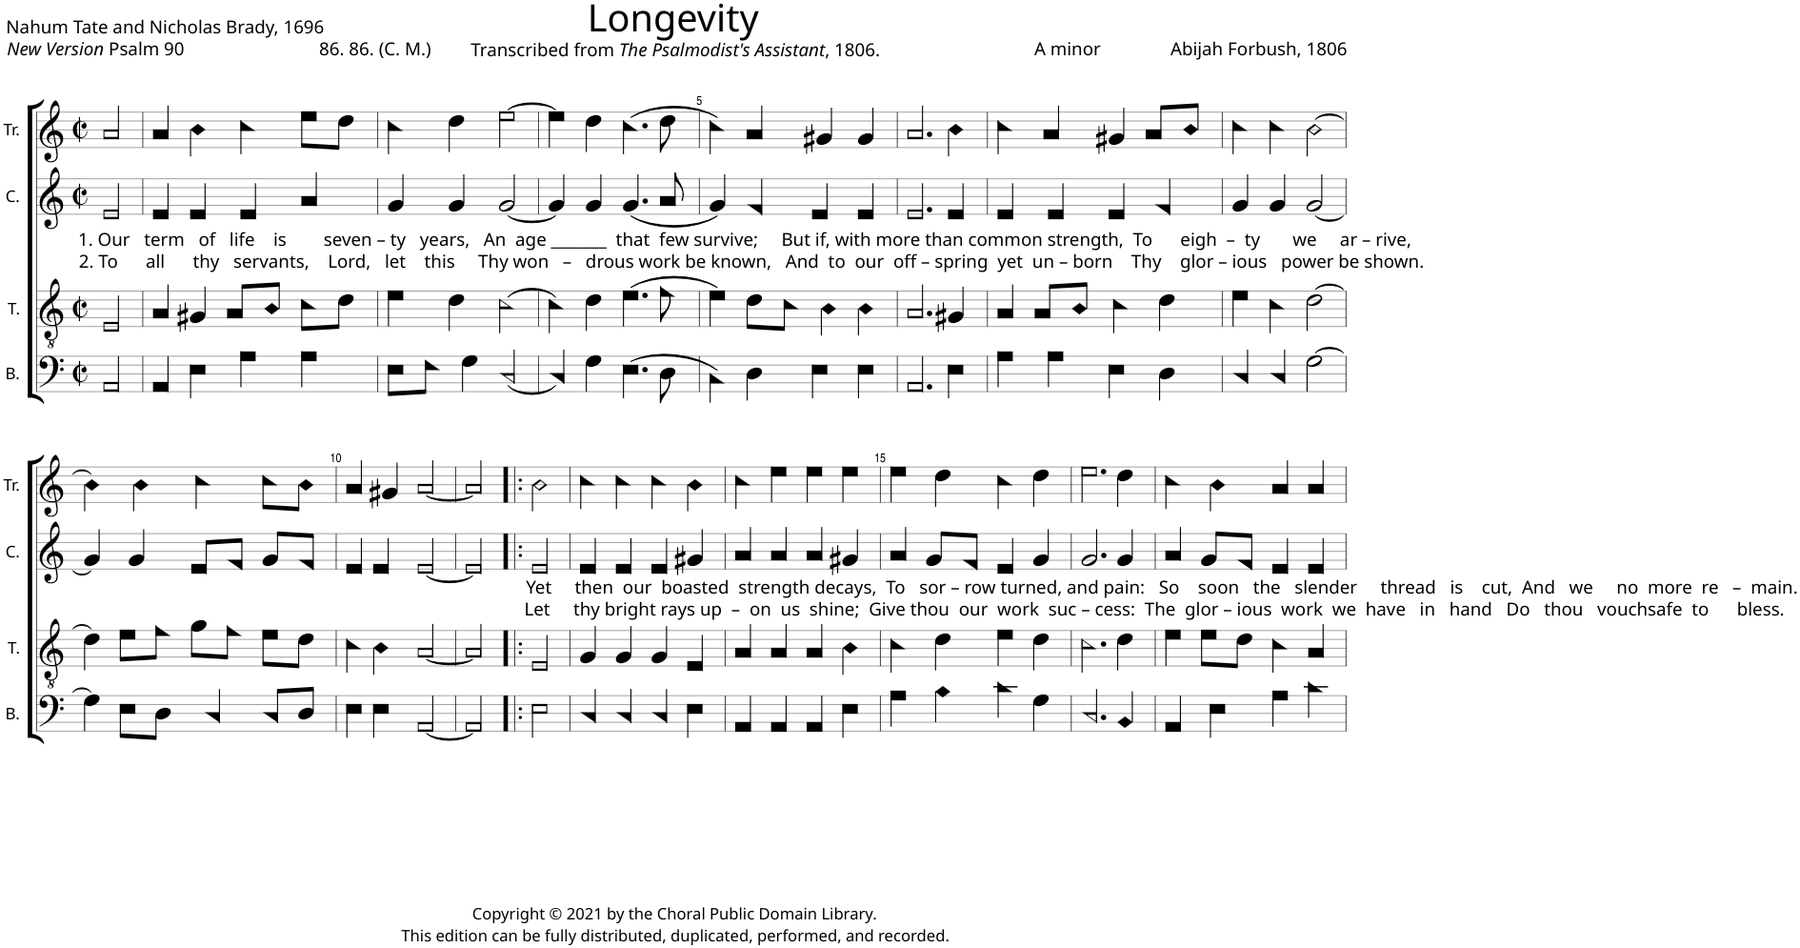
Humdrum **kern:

**kern	**kern	**kern	**kern
*part4	*part3	*part2	*part1
*staff4	*staff3	*staff2	*staff1
*I"B.	*I"T.	*I"C.	*I"Tr.
*I'B.	*I'T.	*I'C.	*I'Tr.
*clefF4	*clefGv2	*clefG2	*clefG2
*k[]	*k[]	*k[]	*k[]
*M2/2	*M2/2	*M2/2	*M2/2
*met(c|)	*met(c|)	*met(c|)	*met(c|)
=1	=1	=1	=1
!	!LO:TX:a:t=1. Our   term   of   life    is        seven – ty   years,   An  age _______  that  few survive;     But if, with more than common strength,  To      eigh  –  ty       we     ar – rive,	!	!
!	!LO:TX:a:t=2. To      all      thy   servants,    Lord,   let    this     Thy won   –   drous work be known,   And  to  our  off – spring  yet  un – born    Thy    glor – ious   power be shown.	!	!
2AA!/	2E!/	2e!/	2a!/
=2	=2	=2	=2
4AA!/	4A!/	4e!/	4a!/
4E!\	4G#X!/	4e!/	4b!\
4A!\	8A!/L	4e!/	4cc!\
.	8B!/J	.	.
4A!\	8c!\L	4a!/	8ee!\L
.	8d!\J	.	8dd!\J
=3	=3	=3	=3
8E!\L	4e!\	4g!/	4cc!\
8F!\J	.	.	.
4G!\	4d!\	4g!/	4dd!\
[2C!/	[2c!\	[2g!/	[2ee!\
=4	=4	=4	=4
4C!/]	4c!\]	4g!/]	4ee!\]
4G!\	4d!\	4g!/	4dd!\
(4.E!\	(4.e!\	(4.g!/	(4.cc!\
8D!\	8f!\	8a!/	8dd!\
=5	=5	=5	=5
4C!\)	4e!\)	4g!/)	4cc!\)
4D!\	8d!\L	4f!/	4a!/
.	8c!\J	.	.
4E!\	4B!\	4e!/	4g#X!/
4E!\	4B!\	4e!/	4g#!/
=6	=6	=6	=6
2.AA!/	2.A!/	2.e!/	2.a!/
4E!\	4G#X!/	4e!/	4b!\
=7	=7	=7	=7
4A!\	4A!/	4e!/	4cc!\
4A!\	8A!/L	4e!/	4a!/
.	8B!/J	.	.
4E!\	4c!\	4e!/	4g#X!/
4D!\	4d!\	4f!/	8a!/L
.	.	.	8b!/J
=8	=8	=8	=8
4C!/	4e!\	4g!/	4cc!\
4C!/	4c!\	4g!/	4cc!\
[2G!\	[2d!\	[2g!/	[2b!\
!!LO:LB:g=z
=9	=9	=9	=9
4G!\]	4d!\]	4g!/]	4b!\]
8E!\L	8e!\L	4g!/	4b!\
8D!\J	8f!\J	.	.
4C!/	8g!\L	8e!/L	4cc!\
.	8f!\J	8f!/J	.
8C!/L	8e!\L	8g!/L	8cc!\L
8D!/J	8d!\J	8f!/J	8b!\J
=10	=10	=10	=10
4E!\	4c!\	4e!/	4a!/
4E!\	4B!\	4e!/	4g#X!/
[2AA!/	[2A!/	[2e!/	[2a!/
=11	=11	=11	=11
2AA!/]	2A!/]	2e!/]	2a!/]
=12!|:	=12!|:	=12!|:	=12!|:
!	!LO:TX:a:t=Yet     then  our  boasted  strength decays,  To   sor – row turned, and pain&colon;   So    soon   the   slender     thread   is    cut,  And   we     no  more  re   –  main.	!	!
!	!LO:TX:a:t=Let     thy bright rays up  –  on  us  shine;  Give thou  our  work  suc – cess&colon;  The  glor – ious  work  we  have   in   hand   Do   thou   vouchsafe  to      bless.	!	!
2E!\	2E!/	2e!/	2b!\
=13	=13	=13	=13
4C!/	4G!/	4e!/	4cc!\
4C!/	4G!/	4e!/	4cc!\
4C!/	4G!/	4e!/	4cc!\
4E!\	4E!/	4g#X!/	4b!\
=14	=14	=14	=14
4AA!/	4A!/	4a!/	4cc!\
4AA!/	4A!/	4a!/	4ee!\
4AA!/	4A!/	4a!/	4ee!\
4E!\	4B!\	4g#X!/	4ee!\
=15	=15	=15	=15
4A!\	4c!\	4a!/	4ee!\
4B!\	4d!\	8g!/L	4dd!\
.	.	8f!/J	.
4c!\	4e!\	4e!/	4cc!\
4G!\	4d!\	4g!/	4dd!\
=16	=16	=16	=16
2.C!/	2.c!\	2.g!/	2.ee!\
4BB!/	4d!\	4g!/	4dd!\
=17	=17	=17	=17
4AA!/	4e!\	4a!/	4cc!\
4E!\	8e!\L	8g!/L	4b!\
.	8d!\J	8f!/J	.
4A!\	4c!\	4e!/	4a!/
4c!\	4A!/	4e!/	4a!/
=	=	=	=
*-	*-	*-	*-
